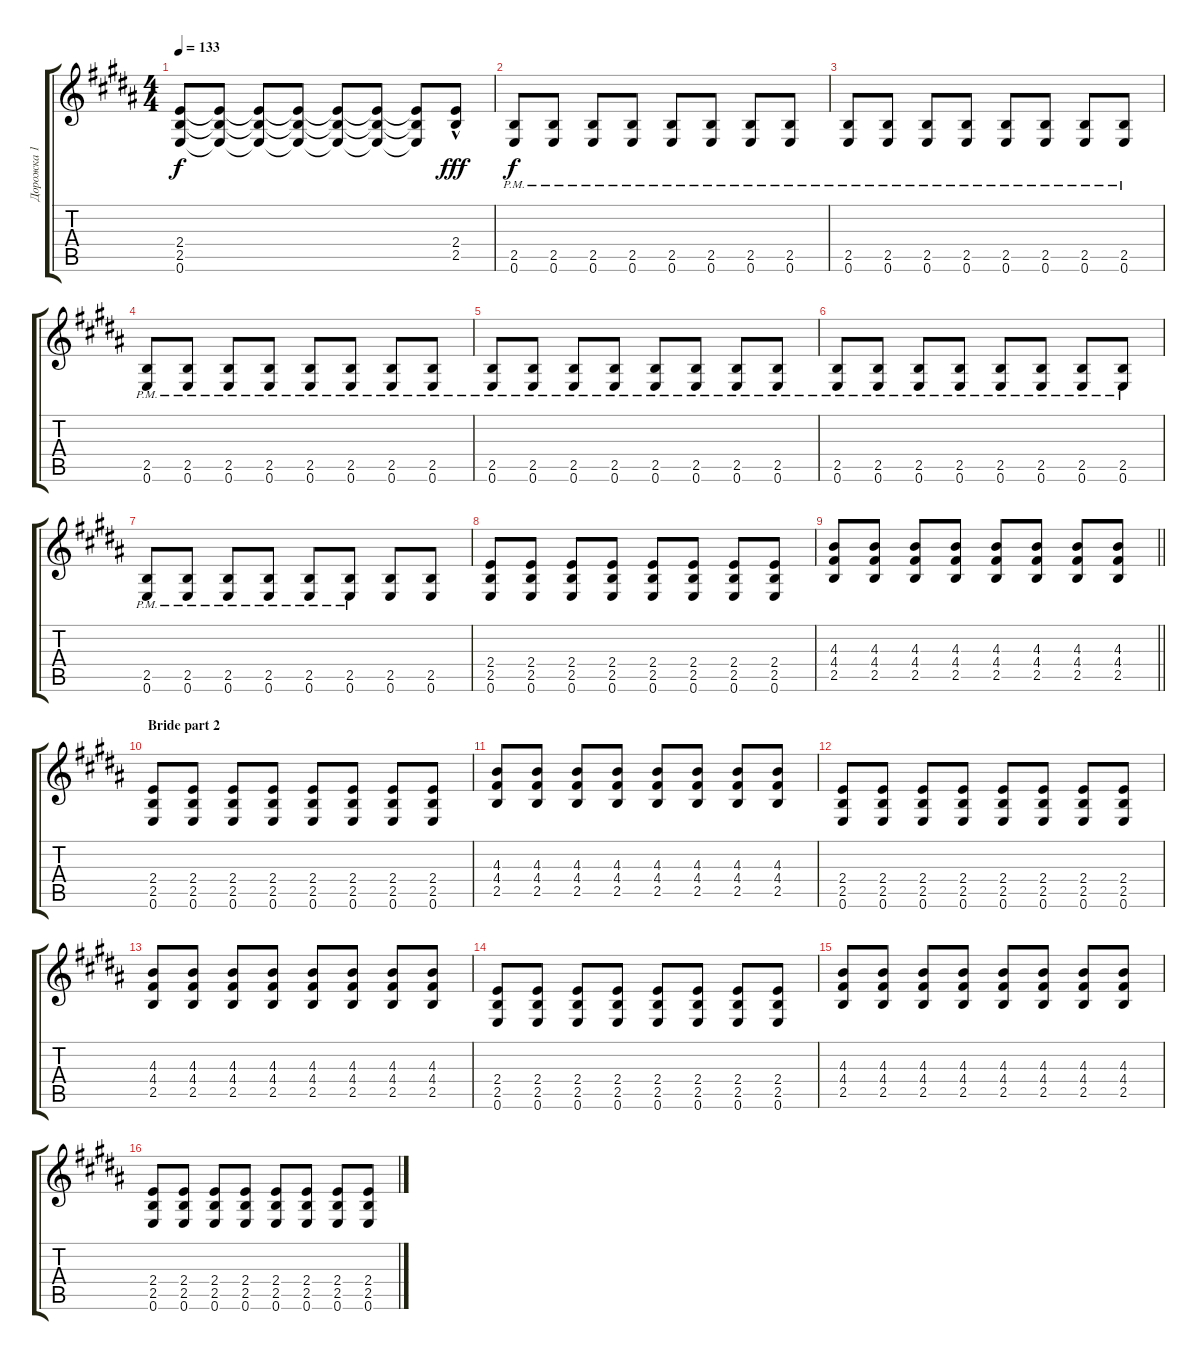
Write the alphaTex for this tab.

\track ("Дорожка 1" "Дорожка 1") {instrument distortionguitar}
\staff {score tabs}
\tuning (E4 B3 G3 D3 A2 E2) {hide}
\ts (4 4)
\tempo 133
\clef g2
\ks b
(2.4{t} 2.5{t} 0.6{t}).8{dy f} (2.4{t} 2.5{t} 0.6{t}).8 (2.4{t} 2.5{t} 0.6{t}).8 (2.4{t} 2.5{t} 0.6{t}).8 (2.4{t} 2.5{t} 0.6{t}).8 (2.4{t} 2.5{t} 0.6{t}).8 (2.4{t} 2.5{t} 0.6{t}).8 (2.4{hac} 2.5{hac}).8{dy fff} |
(2.5{pm} 0.6{pm}).8{dy f} (2.5{pm} 0.6{pm}).8 (2.5{pm} 0.6{pm}).8 (2.5{pm} 0.6{pm}).8 (2.5{pm} 0.6{pm}).8 (2.5{pm} 0.6{pm}).8 (2.5{pm} 0.6{pm}).8 (2.5{pm} 0.6{pm}).8 |
(2.5{pm} 0.6{pm}).8 (2.5{pm} 0.6{pm}).8 (2.5{pm} 0.6{pm}).8 (2.5{pm} 0.6{pm}).8 (2.5{pm} 0.6{pm}).8 (2.5{pm} 0.6{pm}).8 (2.5{pm} 0.6{pm}).8 (2.5{pm} 0.6{pm}).8 |
(2.5{pm} 0.6{pm}).8 (2.5{pm} 0.6{pm}).8 (2.5{pm} 0.6{pm}).8 (2.5{pm} 0.6{pm}).8 (2.5{pm} 0.6{pm}).8 (2.5{pm} 0.6{pm}).8 (2.5{pm} 0.6{pm}).8 (2.5{pm} 0.6{pm}).8 |
(2.5{pm} 0.6{pm}).8 (2.5{pm} 0.6{pm}).8 (2.5{pm} 0.6{pm}).8 (2.5{pm} 0.6{pm}).8 (2.5{pm} 0.6{pm}).8 (2.5{pm} 0.6{pm}).8 (2.5{pm} 0.6{pm}).8 (2.5{pm} 0.6{pm}).8 |
(2.5{pm} 0.6{pm}).8 (2.5{pm} 0.6{pm}).8 (2.5{pm} 0.6{pm}).8 (2.5{pm} 0.6{pm}).8 (2.5{pm} 0.6{pm}).8 (2.5{pm} 0.6{pm}).8 (2.5{pm} 0.6{pm}).8 (2.5{pm} 0.6{pm}).8 |
(2.5{pm} 0.6{pm}).8 (2.5{pm} 0.6{pm}).8 (2.5{pm} 0.6{pm}).8 (2.5{pm} 0.6{pm}).8 (2.5{pm} 0.6{pm}).8 (2.5{pm} 0.6{pm}).8 (2.5 0.6).8 (2.5 0.6).8 |
(2.4 2.5 0.6).8 (2.4 2.5 0.6).8 (2.4 2.5 0.6).8 (2.4 2.5 0.6).8 (2.4 2.5 0.6).8 (2.4 2.5 0.6).8 (2.4 2.5 0.6).8 (2.4 2.5 0.6).8 |
\barLineRight lightlight
(4.3 4.4 2.5).8 (4.3 4.4 2.5).8 (4.3 4.4 2.5).8 (4.3 4.4 2.5).8 (4.3 4.4 2.5).8 (4.3 4.4 2.5).8 (4.3 4.4 2.5).8 (4.3 4.4 2.5).8 |
\section ("" "Bride part 2")
(2.4 2.5 0.6).8 (2.4 2.5 0.6).8 (2.4 2.5 0.6).8 (2.4 2.5 0.6).8 (2.4 2.5 0.6).8 (2.4 2.5 0.6).8 (2.4 2.5 0.6).8 (2.4 2.5 0.6).8 |
(4.3 4.4 2.5).8 (4.3 4.4 2.5).8 (4.3 4.4 2.5).8 (4.3 4.4 2.5).8 (4.3 4.4 2.5).8 (4.3 4.4 2.5).8 (4.3 4.4 2.5).8 (4.3 4.4 2.5).8 |
(2.4 2.5 0.6).8 (2.4 2.5 0.6).8 (2.4 2.5 0.6).8 (2.4 2.5 0.6).8 (2.4 2.5 0.6).8 (2.4 2.5 0.6).8 (2.4 2.5 0.6).8 (2.4 2.5 0.6).8 |
(4.3 4.4 2.5).8 (4.3 4.4 2.5).8 (4.3 4.4 2.5).8 (4.3 4.4 2.5).8 (4.3 4.4 2.5).8 (4.3 4.4 2.5).8 (4.3 4.4 2.5).8 (4.3 4.4 2.5).8 |
(2.4 2.5 0.6).8 (2.4 2.5 0.6).8 (2.4 2.5 0.6).8 (2.4 2.5 0.6).8 (2.4 2.5 0.6).8 (2.4 2.5 0.6).8 (2.4 2.5 0.6).8 (2.4 2.5 0.6).8 |
(4.3 4.4 2.5).8 (4.3 4.4 2.5).8 (4.3 4.4 2.5).8 (4.3 4.4 2.5).8 (4.3 4.4 2.5).8 (4.3 4.4 2.5).8 (4.3 4.4 2.5).8 (4.3 4.4 2.5).8 |
(2.4 2.5 0.6).8 (2.4 2.5 0.6).8 (2.4 2.5 0.6).8 (2.4 2.5 0.6).8 (2.4 2.5 0.6).8 (2.4 2.5 0.6).8 (2.4 2.5 0.6).8 (2.4 2.5 0.6).8
